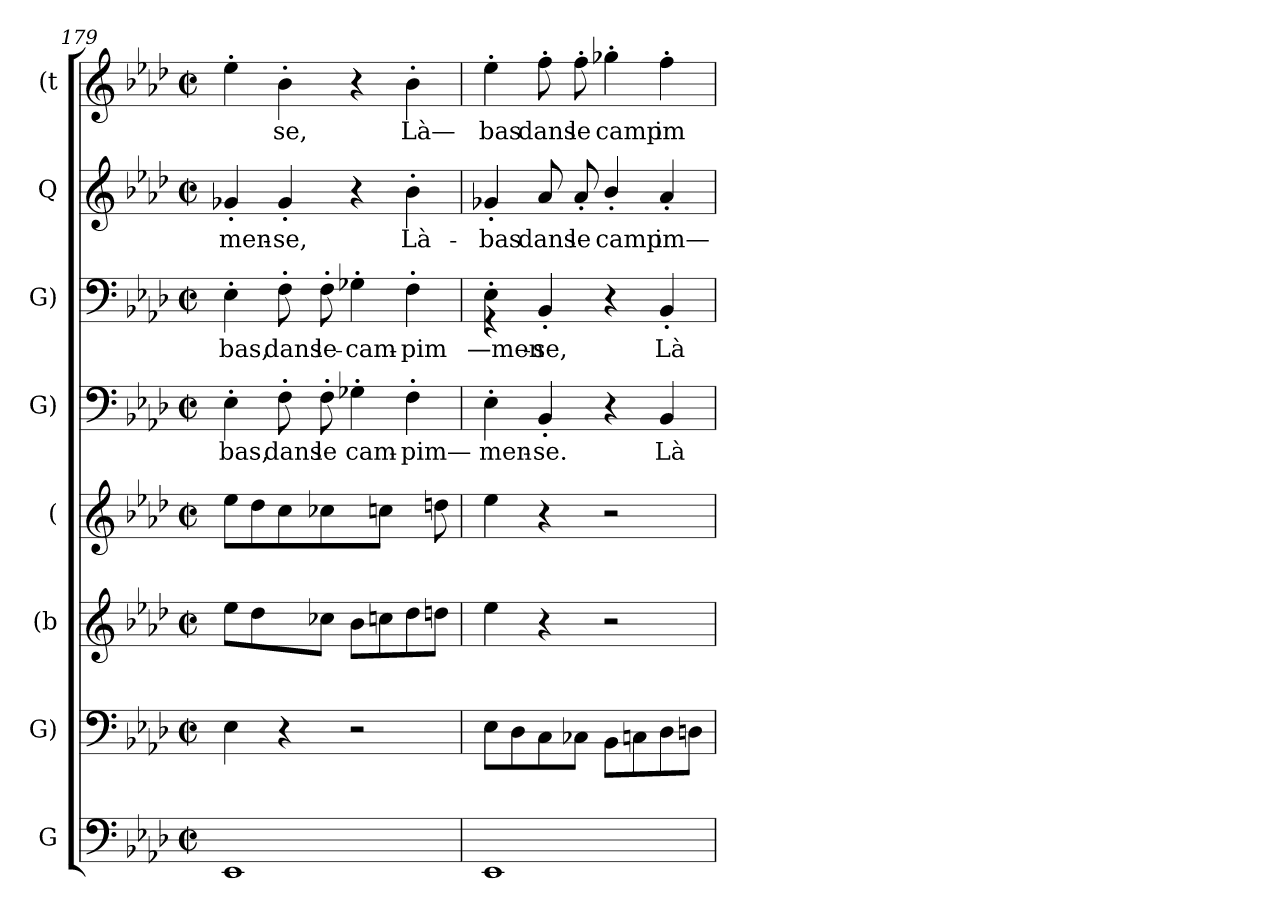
**kern	**kern	**kern	**kern	**kern	**text	**kern	**text	**kern	**text	**kern	**text
*part8	*part7	*part6	*part5	*part4	*part4	*part3	*part3	*part2	*part2	*part1	*part1
*staff8	*staff7	*staff6	*staff5	*staff4	*staff4	*staff3	*staff3	*staff2	*staff2	*staff1	*staff1
*I"G	*I"G)	*I"(b	*I"(	*I"G)	*	*I"G)	*	*I"Q	*	*I"(t	*
*clefF4	*clefF4	*clefG2	*clefG2	*clefF4	*	*clefF4	*	*clefG2	*	*clefG2	*
*k[b-e-a-d-]	*k[b-e-a-d-]	*k[b-e-a-d-]	*k[b-e-a-d-]	*k[b-e-a-d-]	*	*k[b-e-a-d-]	*	*k[b-e-a-d-]	*	*k[b-e-a-d-]	*
*M2/2	*M2/2	*M2/2	*M2/2	*M2/2	*	*M2/2	*	*M2/2	*	*M2/2	*
*met(c|)	*met(c|)	*met(c|)	*met(c|)	*met(c|)	*	*met(c|)	*	*met(c|)	*	*met(c|)	*
=179	=179	=179	=179	=179	=179	=179	=179	=179	=179	=179	=179
1EE-i/	4E-i\	8ee-i\L	8ee-i\L	4E-'>i\	bas,	4E-'>i\	bas,	4g-X'<i/	men-	4ee-'>i\	--
.	.	8dd-i\J	8dd-i\	.	.	.	.	.	.	.	.
.	4r	8ryy	8cci\	8F'>i\	dans	8F'>i\	dans	4g-'<i/	se,	4b-'>i\	se,
.	.	8cc-Xi\J	8cc-Xi\J	8F'>i\	le	8F'>i\	le-	.	.	.	.
.	2r	8b-i\L	8ryy	4G-X'>i\	cam-	4G-X'>i\	cam-	4r	.	4r	.
.	.	8ccni\	8ccni\J	.	.	.	.	.	.	.	.
.	.	8dd-i\	8ryy	4F'>i\	pim—	4F'>i\	pim	4b-'>i\	Là-	4b-'>i\	Là—
.	.	8ddni\J	8ddni\	.	.	.	.	.	.	.	.
!!LO:LB:g=z
=180	=180	=180	=180	=180	=180	=180	=180	=180	=180	=180	=180
*	*	*	*	*	*	*^	*	*	*	*	*
1EE-i/	8E-i\L	4ee-i\	4ee-i\	4E-'>i\	men-	4E-'>i\	4r	—men-	4g-X'<i/	bas	4ee-'>i\	bas
.	8D-i\	.	.	.	.	.	.	.	.	.	.	.
.	8Ci\	4r	4r	4BB-'<i/	se.	4BB-'<i/	2.ryy	se,	8a-i/	dans	8ff'>i\	dans
.	8C-Xi\J	.	.	.	.	.	.	.	8a-'<i/	le	8ff'>i\	le
.	8BB-i\L	2r	2r	4r	.	4r	.	.	4b-'<i/	camp	4gg-X'>i\	camp
.	8Cni\	.	.	.	.	.	.	.	.	.	.	.
.	8D-i\	.	.	4BB-i/	Là-	4BB-'<i/	.	Là-	4a-'<i/	im—	4ff'>i\	im-
.	8Dni\J	.	.	.	.	.	.	.	.	.	.	.
*	*	*	*	*	*	*v	*v	*	*	*	*	*
=	=	=	=	=	=	=	=	=	=	=	=
*-	*-	*-	*-	*-	*-	*-	*-	*-	*-	*-	*-
